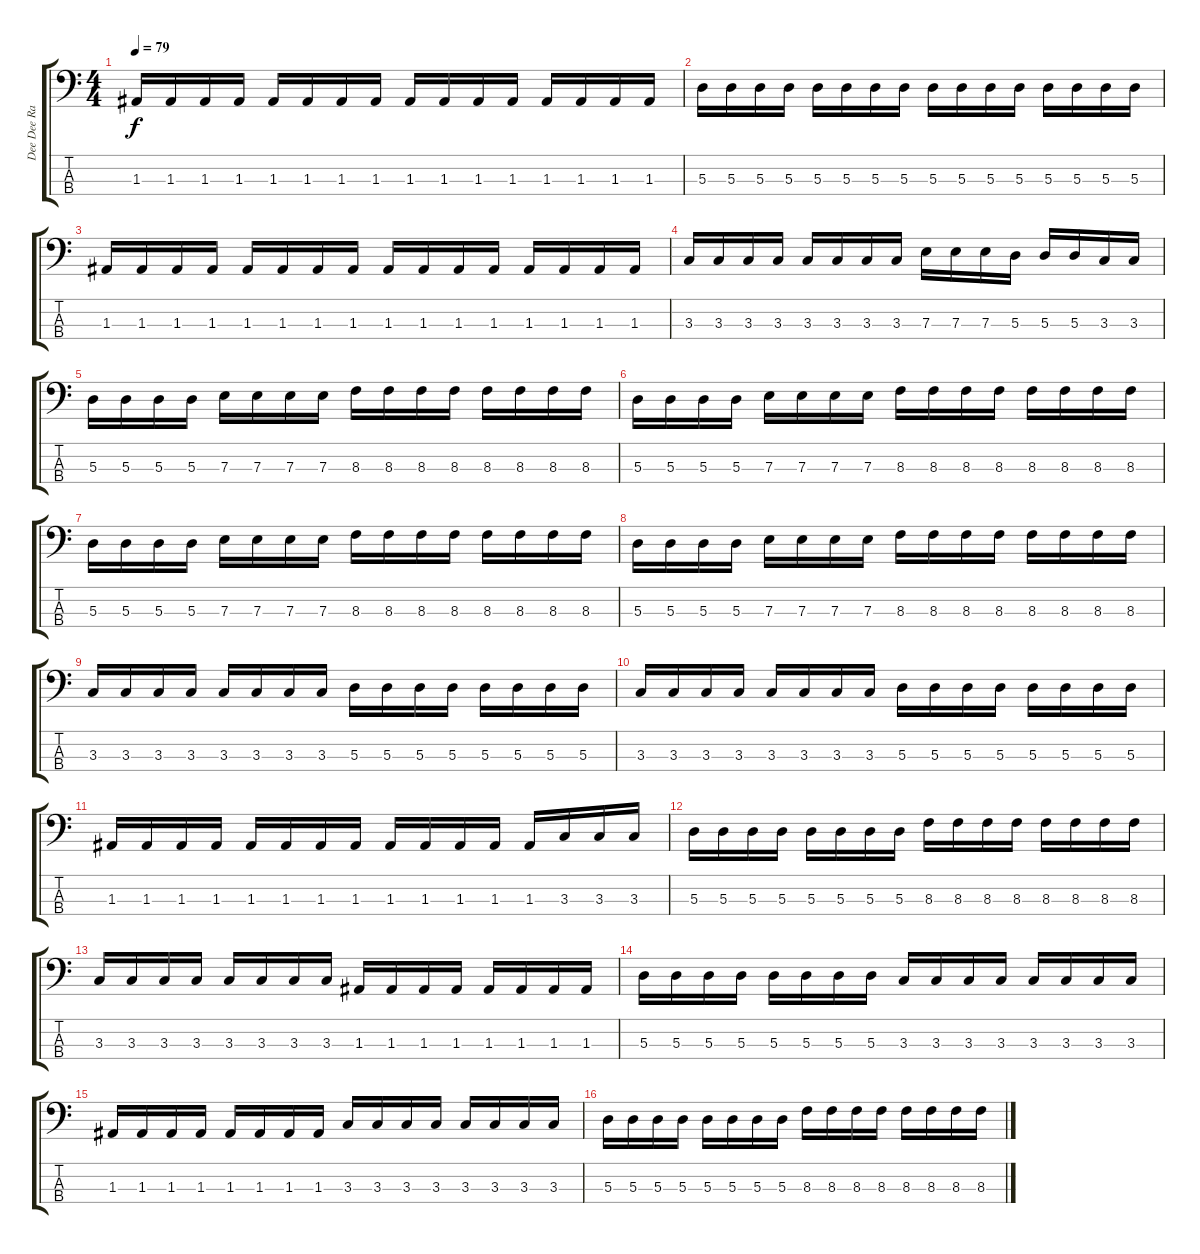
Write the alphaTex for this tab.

\track ("Dee Dee Ramone" "Dee Dee Ra") {instrument electricbasspick}
\staff {score tabs}
\tuning (G2 D2 A1 E1) {hide}
\ts (4 4)
\tempo 79
\clef f4
\ks c
1.3.16{dy f} 1.3.16 1.3.16 1.3.16 1.3.16 1.3.16 1.3.16 1.3.16 1.3.16 1.3.16 1.3.16 1.3.16 1.3.16 1.3.16 1.3.16 1.3.16 |
5.3.16 5.3.16 5.3.16 5.3.16 5.3.16 5.3.16 5.3.16 5.3.16 5.3.16 5.3.16 5.3.16 5.3.16 5.3.16 5.3.16 5.3.16 5.3.16 |
1.3.16 1.3.16 1.3.16 1.3.16 1.3.16 1.3.16 1.3.16 1.3.16 1.3.16 1.3.16 1.3.16 1.3.16 1.3.16 1.3.16 1.3.16 1.3.16 |
3.3.16 3.3.16 3.3.16 3.3.16 3.3.16 3.3.16 3.3.16 3.3.16 7.3.16 7.3.16 7.3.16 5.3.16 5.3.16 5.3.16 3.3.16 3.3.16 |
5.3.16 5.3.16 5.3.16 5.3.16 7.3.16 7.3.16 7.3.16 7.3.16 8.3.16 8.3.16 8.3.16 8.3.16 8.3.16 8.3.16 8.3.16 8.3.16 |
5.3.16 5.3.16 5.3.16 5.3.16 7.3.16 7.3.16 7.3.16 7.3.16 8.3.16 8.3.16 8.3.16 8.3.16 8.3.16 8.3.16 8.3.16 8.3.16 |
5.3.16 5.3.16 5.3.16 5.3.16 7.3.16 7.3.16 7.3.16 7.3.16 8.3.16 8.3.16 8.3.16 8.3.16 8.3.16 8.3.16 8.3.16 8.3.16 |
5.3.16 5.3.16 5.3.16 5.3.16 7.3.16 7.3.16 7.3.16 7.3.16 8.3.16 8.3.16 8.3.16 8.3.16 8.3.16 8.3.16 8.3.16 8.3.16 |
3.3.16 3.3.16 3.3.16 3.3.16 3.3.16 3.3.16 3.3.16 3.3.16 5.3.16 5.3.16 5.3.16 5.3.16 5.3.16 5.3.16 5.3.16 5.3.16 |
3.3.16 3.3.16 3.3.16 3.3.16 3.3.16 3.3.16 3.3.16 3.3.16 5.3.16 5.3.16 5.3.16 5.3.16 5.3.16 5.3.16 5.3.16 5.3.16 |
1.3.16 1.3.16 1.3.16 1.3.16 1.3.16 1.3.16 1.3.16 1.3.16 1.3.16 1.3.16 1.3.16 1.3.16 1.3.16 3.3.16 3.3.16 3.3.16 |
5.3.16 5.3.16 5.3.16 5.3.16 5.3.16 5.3.16 5.3.16 5.3.16 8.3.16 8.3.16 8.3.16 8.3.16 8.3.16 8.3.16 8.3.16 8.3.16 |
3.3.16 3.3.16 3.3.16 3.3.16 3.3.16 3.3.16 3.3.16 3.3.16 1.3.16 1.3.16 1.3.16 1.3.16 1.3.16 1.3.16 1.3.16 1.3.16 |
5.3.16 5.3.16 5.3.16 5.3.16 5.3.16 5.3.16 5.3.16 5.3.16 3.3.16 3.3.16 3.3.16 3.3.16 3.3.16 3.3.16 3.3.16 3.3.16 |
1.3.16 1.3.16 1.3.16 1.3.16 1.3.16 1.3.16 1.3.16 1.3.16 3.3.16 3.3.16 3.3.16 3.3.16 3.3.16 3.3.16 3.3.16 3.3.16 |
5.3.16 5.3.16 5.3.16 5.3.16 5.3.16 5.3.16 5.3.16 5.3.16 8.3.16 8.3.16 8.3.16 8.3.16 8.3.16 8.3.16 8.3.16 8.3.16
